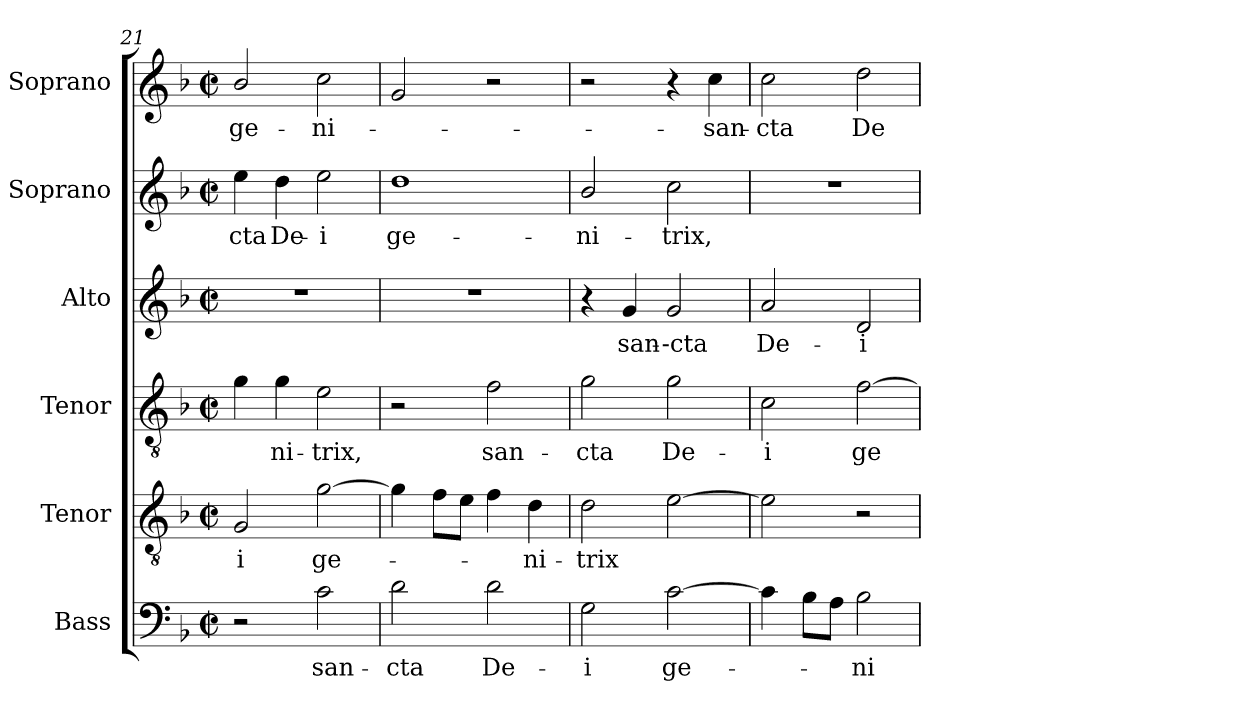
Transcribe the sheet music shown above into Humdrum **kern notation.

**kern	**text	**kern	**text	**kern	**text	**kern	**text	**kern	**text	**kern	**text
*part6	*part6	*part5	*part5	*part4	*part4	*part3	*part3	*part2	*part2	*part1	*part1
*staff6	*staff6	*staff5	*staff5	*staff4	*staff4	*staff3	*staff3	*staff2	*staff2	*staff1	*staff1
*I"Bass	*	*I"Tenor	*	*I"Tenor	*	*I"Alto	*	*I"Soprano	*	*I"Soprano	*
*I'B	*	*I'T2	*	*I'T1	*	*I'A	*	*I'S2	*	*I'S1	*
*clefF4	*	*clefGv2	*	*clefGv2	*	*clefG2	*	*clefG2	*	*clefG2	*
*	*	*ITrd7c12	*	*ITrd7c12	*	*	*	*	*	*	*
*k[b-]	*	*k[b-]	*	*k[b-]	*	*k[b-]	*	*k[b-]	*	*k[b-]	*
*F:	*	*F:	*	*F:	*	*F:	*	*F:	*	*F:	*
*M2/2	*	*M2/2	*	*M2/2	*	*M2/2	*	*M2/2	*	*M2/2	*
*met(c|)	*	*met(c|)	*	*met(c|)	*	*met(c|)	*	*met(c|)	*	*met(c|)	*
=21	=21	=21	=21	=21	=21	=21	=21	=21	=21	=21	=21
!	!	!	!LO:LY:b:color=#000000	!	!	!	!	!	!	!	!
!	!	!	!	!	!	!	!	!	!LO:LY:b:color=#000000	!	!
!	!	!	!	!	!	!	!	!	!	!	!LO:LY:b:color=#000000
2r	.	2GGi/	-i	4Gi\	.	1r	.	4eei\	-cta	2b-i/	ge-
!	!	!	!	!	!LO:LY:b:color=#000000	!	!	!	!	!	!
!	!	!	!	!	!	!	!	!	!LO:LY:b:color=#000000	!	!
.	.	.	.	4Gi\	-ni-	.	.	4ddi\	De-	.	.
!	!LO:LY:b:color=#000000	!	!	!	!	!	!	!	!	!	!
!	!	!	!LO:LY:b:color=#000000	!	!	!	!	!	!	!	!
!	!	!	!	!	!LO:LY:b:color=#000000	!	!	!	!	!	!
!	!	!	!	!	!	!	!	!	!LO:LY:b:color=#000000	!	!
!	!	!	!	!	!	!	!	!	!	!	!LO:LY:b:color=#000000
2ci\	san-	[2Gi\	ge-	2Ei\	-trix,	.	.	2eei\	-i	2cci\	-ni-
!!LO:LB:g=z
=22	=22	=22	=22	=22	=22	=22	=22	=22	=22	=22	=22
!	!LO:LY:b:color=#000000	!	!	!	!	!	!	!	!	!	!
!	!	!	!	!	!	!	!	!	!LO:LY:b:color=#000000	!	!
2di\	-cta	4Gi\]	.	2r	.	1r	.	1ddi	ge-	2gi/	.
.	.	8Fi\L	.	.	.	.	.	.	.	.	.
.	.	8Ei\J	.	.	.	.	.	.	.	.	.
!	!LO:LY:b:color=#000000	!	!	!	!	!	!	!	!	!	!
!	!	!	!	!	!LO:LY:b:color=#000000	!	!	!	!	!	!
2di\	De-	4Fi\	.	2Fi\	san-	.	.	.	.	2r	.
!	!	!	!LO:LY:b:color=#000000	!	!	!	!	!	!	!	!
.	.	4Di\	-ni-	.	.	.	.	.	.	.	.
=23	=23	=23	=23	=23	=23	=23	=23	=23	=23	=23	=23
!	!LO:LY:b:color=#000000	!	!	!	!	!	!	!	!	!	!
!	!	!	!LO:LY:b:color=#000000	!	!	!	!	!	!	!	!
!	!	!	!	!	!LO:LY:b:color=#000000	!	!	!	!	!	!
!	!	!	!	!	!	!	!	!	!LO:LY:b:color=#000000	!	!
2Gi\	-i	2Di\	-trix	2Gi\	-cta	4r	.	2b-i/	-ni-	2r	.
!	!	!	!	!	!	!	!LO:LY:b:color=#000000	!	!	!	!
.	.	.	.	.	.	4gi/	san-	.	.	.	.
!	!LO:LY:b:color=#000000	!	!	!	!	!	!	!	!	!	!
!	!	!	!	!	!LO:LY:b:color=#000000	!	!	!	!	!	!
!	!	!	!	!	!	!	!LO:LY:b:color=#000000	!	!	!	!
!	!	!	!	!	!	!	!	!	!LO:LY:b:color=#000000	!	!
[2ci\	ge-	[2Ei\	.	2Gi\	De-	2gi/	--cta	2cci\	-trix,	4r	.
!	!	!	!	!	!	!	!	!	!	!	!LO:LY:b:color=#000000
.	.	.	.	.	.	.	.	.	.	4cci\	-san-
=24	=24	=24	=24	=24	=24	=24	=24	=24	=24	=24	=24
!	!	!	!	!	!LO:LY:b:color=#000000	!	!	!	!	!	!
!	!	!	!	!	!	!	!LO:LY:b:color=#000000	!	!	!	!
!	!	!	!	!	!	!	!	!	!	!	!LO:LY:b:color=#000000
4ci\]	.	2Ei\]	.	2Ci\	-i	2ai/	De-	1r	.	2cci\	-cta
8B-i\L	.	.	.	.	.	.	.	.	.	.	.
8Ai\J	.	.	.	.	.	.	.	.	.	.	.
!	!LO:LY:b:color=#000000	!	!	!	!	!	!	!	!	!	!
!	!	!	!	!	!LO:LY:b:color=#000000	!	!	!	!	!	!
!	!	!	!	!	!	!	!LO:LY:b:color=#000000	!	!	!	!
!	!	!	!	!	!	!	!	!	!	!	!LO:LY:b:color=#000000
2B-i\	-ni-	2r	.	[2Fi\	ge-	2di/	-i	.	.	2ddi\	De-
=	=	=	=	=	=	=	=	=	=	=	=
*-	*-	*-	*-	*-	*-	*-	*-	*-	*-	*-	*-
